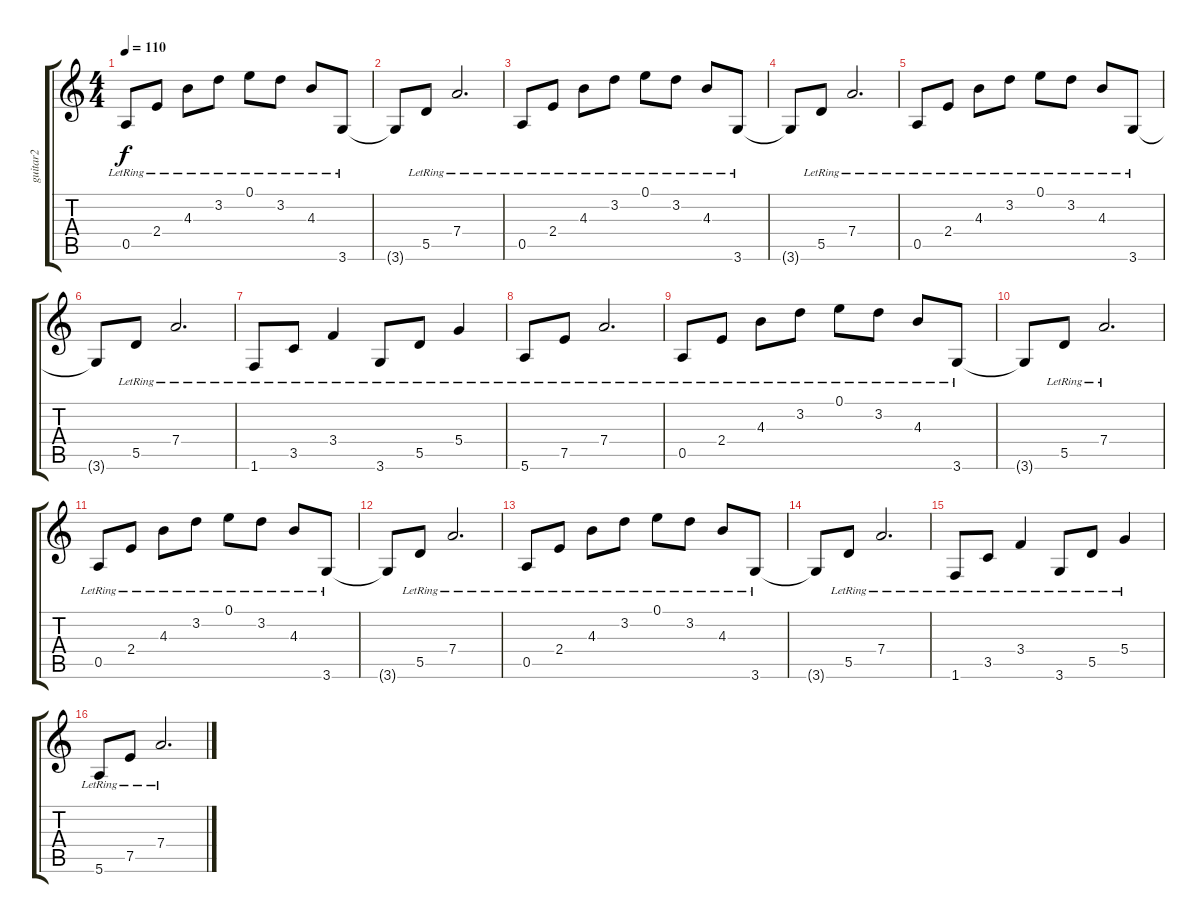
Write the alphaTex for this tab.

\track ("guitar2" "guitar2") {instrument acousticguitarsteel}
\staff {score tabs}
\tuning (E4 B3 G3 D3 A2 E2) {hide}
\ts (4 4)
\tempo 110
\clef g2
\ks c
0.5{lr}.8{dy f} 2.4{lr}.8 4.3{lr}.8 3.2{lr}.8 0.1{lr}.8 3.2{lr}.8 4.3{lr}.8 3.6{lr}.8 |
3.6{t}.8 5.5{lr}.8 7.4{lr}.2{d} |
0.5{lr}.8 2.4{lr}.8 4.3{lr}.8 3.2{lr}.8 0.1{lr}.8 3.2{lr}.8 4.3{lr}.8 3.6{lr}.8 |
3.6{t}.8 5.5{lr}.8 7.4{lr}.2{d} |
0.5{lr}.8 2.4{lr}.8 4.3{lr}.8 3.2{lr}.8 0.1{lr}.8 3.2{lr}.8 4.3{lr}.8 3.6{lr}.8 |
3.6{t}.8 5.5{lr}.8 7.4{lr}.2{d} |
1.6{lr}.8 3.5{lr}.8 3.4{lr}.4 3.6{lr}.8 5.5{lr}.8 5.4{lr}.4 |
5.6{lr}.8 7.5{lr}.8 7.4{lr}.2{d} |
0.5{lr}.8 2.4{lr}.8 4.3{lr}.8 3.2{lr}.8 0.1{lr}.8 3.2{lr}.8 4.3{lr}.8 3.6{lr}.8 |
3.6{t}.8 5.5{lr}.8 7.4{lr}.2{d} |
0.5{lr}.8 2.4{lr}.8 4.3{lr}.8 3.2{lr}.8 0.1{lr}.8 3.2{lr}.8 4.3{lr}.8 3.6{lr}.8 |
3.6{t}.8 5.5{lr}.8 7.4{lr}.2{d} |
0.5{lr}.8 2.4{lr}.8 4.3{lr}.8 3.2{lr}.8 0.1{lr}.8 3.2{lr}.8 4.3{lr}.8 3.6{lr}.8 |
3.6{t}.8 5.5{lr}.8 7.4{lr}.2{d} |
1.6{lr}.8 3.5{lr}.8 3.4{lr}.4 3.6{lr}.8 5.5{lr}.8 5.4{lr}.4 |
5.6{lr}.8 7.5{lr}.8 7.4{lr}.2{d}
